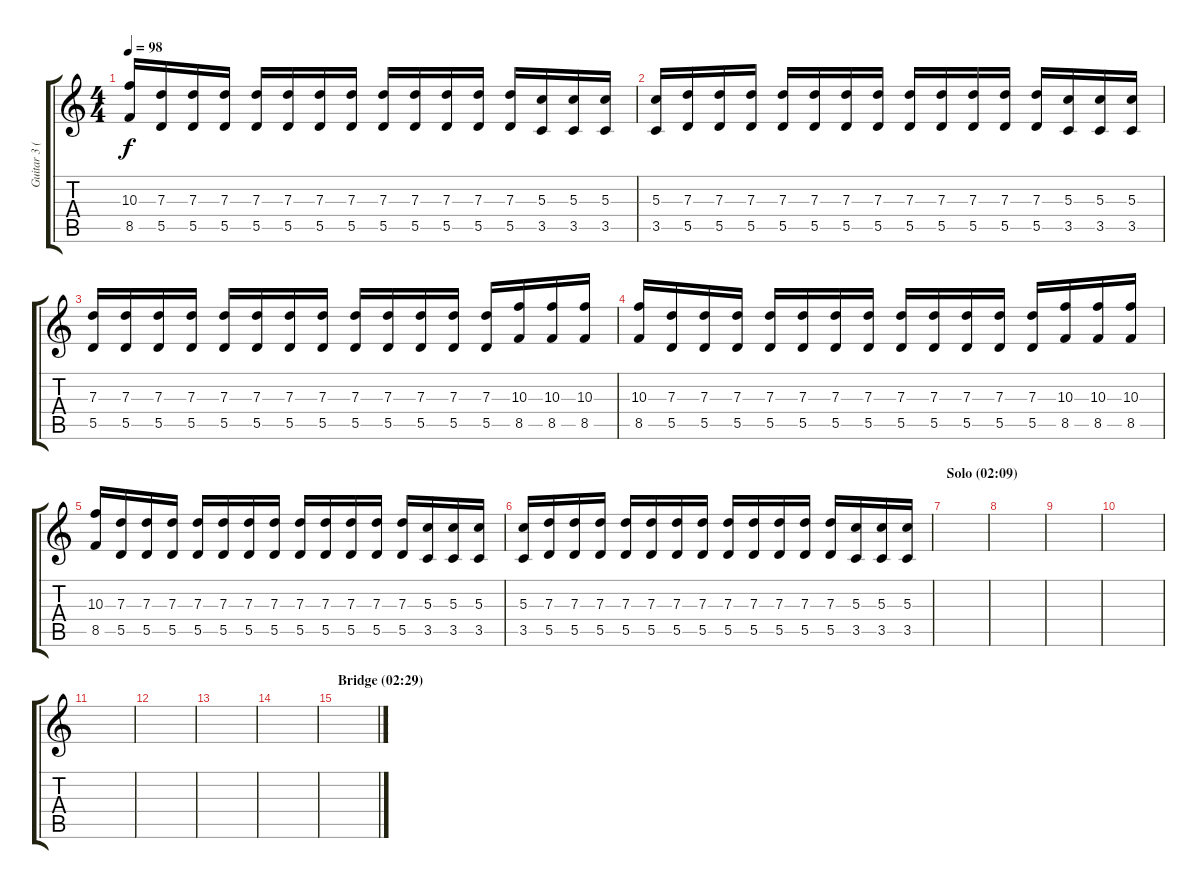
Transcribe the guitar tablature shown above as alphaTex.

\track ("Guitar 3 (Slash)" "Guitar 3 (") {instrument overdrivenguitar}
\staff {score tabs}
\tuning (E4 B3 G3 D3 A2 E2) {hide}
\ts (4 4)
\tempo 98
\clef g2
\ks c
(10.3 8.5).16{dy f} (7.3 5.5).16 (7.3 5.5).16 (7.3 5.5).16 (7.3 5.5).16 (7.3 5.5).16 (7.3 5.5).16 (7.3 5.5).16 (7.3 5.5).16 (7.3 5.5).16 (7.3 5.5).16 (7.3 5.5).16 (7.3 5.5).16 (5.3 3.5).16 (5.3 3.5).16 (5.3 3.5).16 |
(5.3 3.5).16 (7.3 5.5).16 (7.3 5.5).16 (7.3 5.5).16 (7.3 5.5).16 (7.3 5.5).16 (7.3 5.5).16 (7.3 5.5).16 (7.3 5.5).16 (7.3 5.5).16 (7.3 5.5).16 (7.3 5.5).16 (7.3 5.5).16 (5.3 3.5).16 (5.3 3.5).16 (5.3 3.5).16 |
(7.3 5.5).16 (7.3 5.5).16 (7.3 5.5).16 (7.3 5.5).16 (7.3 5.5).16 (7.3 5.5).16 (7.3 5.5).16 (7.3 5.5).16 (7.3 5.5).16 (7.3 5.5).16 (7.3 5.5).16 (7.3 5.5).16 (7.3 5.5).16 (10.3 8.5).16 (10.3 8.5).16 (10.3 8.5).16 |
(10.3 8.5).16 (7.3 5.5).16 (7.3 5.5).16 (7.3 5.5).16 (7.3 5.5).16 (7.3 5.5).16 (7.3 5.5).16 (7.3 5.5).16 (7.3 5.5).16 (7.3 5.5).16 (7.3 5.5).16 (7.3 5.5).16 (7.3 5.5).16 (10.3 8.5).16 (10.3 8.5).16 (10.3 8.5).16 |
(10.3 8.5).16 (7.3 5.5).16 (7.3 5.5).16 (7.3 5.5).16 (7.3 5.5).16 (7.3 5.5).16 (7.3 5.5).16 (7.3 5.5).16 (7.3 5.5).16 (7.3 5.5).16 (7.3 5.5).16 (7.3 5.5).16 (7.3 5.5).16 (5.3 3.5).16 (5.3 3.5).16 (5.3 3.5).16 |
(5.3 3.5).16 (7.3 5.5).16 (7.3 5.5).16 (7.3 5.5).16 (7.3 5.5).16 (7.3 5.5).16 (7.3 5.5).16 (7.3 5.5).16 (7.3 5.5).16 (7.3 5.5).16 (7.3 5.5).16 (7.3 5.5).16 (7.3 5.5).16 (5.3 3.5).16 (5.3 3.5).16 (5.3 3.5).16 |
\section ("" "Solo (02:09)")
|
|
|
|
|
|
|
|
\section ("" "Bridge (02:29)")
